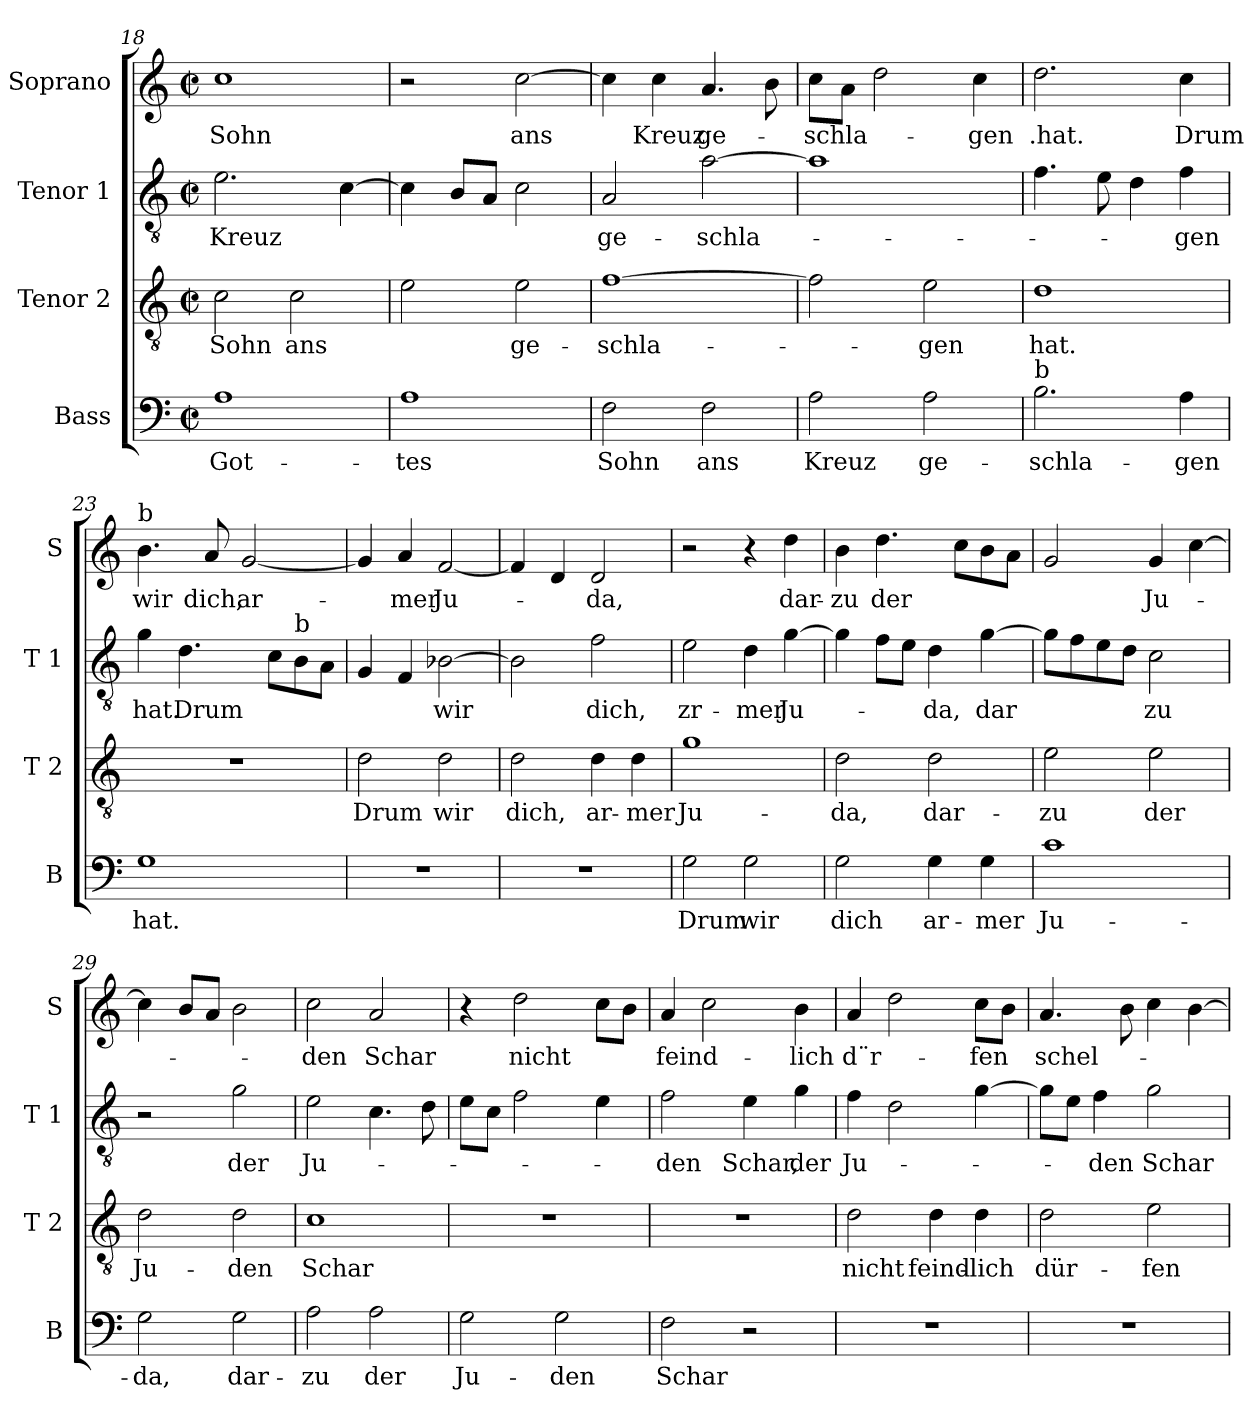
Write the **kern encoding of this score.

**kern	**text	**kern	**text	**kern	**text	**kern	**text
*part4	*part4	*part3	*part3	*part2	*part2	*part1	*part1
*staff4	*staff4	*staff3	*staff3	*staff2	*staff2	*staff1	*staff1
*I"Bass	*	*I"Tenor 2	*	*I"Tenor 1	*	*I"Soprano	*
*I'B	*	*I'T 2	*	*I'T 1	*	*I'S	*
*clefF4	*	*clefGv2	*	*clefGv2	*	*clefG2	*
*k[]	*	*k[]	*	*k[]	*	*k[]	*
*C:	*	*C:	*	*C:	*	*C:	*
*M2/2	*	*M2/2	*	*M2/2	*	*M2/2	*
*met(c|)	*	*met(c|)	*	*met(c|)	*	*met(c|)	*
=18	=18	=18	=18	=18	=18	=18	=18
!	!LO:LY:b	!	!LO:LY:b	!	!LO:LY:b	!	!LO:LY:b
1A	Got-	2c\	Sohn	2.e\	Kreuz	1cc	Sohn
!	!	!	!LO:LY:b	!	!	!	!
.	.	2c\	ans	.	.	.	.
.	.	.	.	[4c\	.	.	.
!!LO:LB:g=z
=19	=19	=19	=19	=19	=19	=19	=19
!	!LO:LY:b	!	!	!	!	!	!
1A	-tes	2e\	.	4c\]	.	2r	.
.	.	.	.	8B/L	.	.	.
.	.	.	.	8A/J	.	.	.
!	!	!	!LO:LY:b	!	!	!	!LO:LY:b
.	.	2e\	ge-	2c\	.	[2cc\	ans
=20	=20	=20	=20	=20	=20	=20	=20
!	!LO:LY:b	!	!LO:LY:b	!	!LO:LY:b	!	!
2F\	Sohn	[1f	-schla-	2A/	ge-	4cc\]	.
!	!	!	!	!	!	!	!LO:LY:b
.	.	.	.	.	.	4cc\	Kreuz
!	!LO:LY:b	!	!	!	!LO:LY:b	!	!LO:LY:b
2F\	ans	.	.	[2a\	-schla-	4.a/	ge-
.	.	.	.	.	.	8b\	.
=21	=21	=21	=21	=21	=21	=21	=21
!	!LO:LY:b	!	!	!	!	!	!LO:LY:b
2A\	Kreuz	2f\]	.	1a]	.	8cc\L	-schla-
.	.	.	.	.	.	8a\J	.
.	.	.	.	.	.	2dd\	.
!	!LO:LY:b	!	!LO:LY:b	!	!	!	!
2A\	ge-	2e\	-gen	.	.	.	.
!	!	!	!	!	!	!	!LO:LY:b
.	.	.	.	.	.	4cc\	-gen
=22	=22	=22	=22	=22	=22	=22	=22
!LO:TX:a:t=b	!	!	!	!	!	!	!
!	!LO:LY:b	!	!LO:LY:b	!	!	!	!LO:LY:b
2.B\	-schla-	1d	hat.	4.f\	.	2.dd\	.hat.
.	.	.	.	8e\	.	.	.
.	.	.	.	4d\	.	.	.
!	!LO:LY:b	!	!	!	!LO:LY:b	!	!LO:LY:b
4A\	-gen	.	.	4f\	-gen	4cc\	Drum
=23	=23	=23	=23	=23	=23	=23	=23
!	!	!	!	!	!	!LO:TX:a:t=b	!
!	!LO:LY:b	!	!	!	!LO:LY:b	!	!LO:LY:b
1G	hat.	1r	.	4g\	hat.	4.b\	wir
!	!	!	!	!	!LO:LY:b	!	!
.	.	.	.	4.d\	Drum	.	.
!	!	!	!	!	!	!	!LO:LY:b
.	.	.	.	.	.	8a/	dich,
!	!	!	!	!	!	!	!LO:LY:b
.	.	.	.	.	.	[2g/	ar-
.	.	.	.	8c\L	.	.	.
!	!	!	!	!LO:TX:a:t=b	!	!	!
.	.	.	.	8B\	.	.	.
.	.	.	.	8A\J	.	.	.
=24	=24	=24	=24	=24	=24	=24	=24
!	!	!	!LO:LY:b	!	!	!	!
1r	.	2d\	Drum	4G/	.	4g/]	.
!	!	!	!	!	!	!	!LO:LY:b
.	.	.	.	4F/	.	4a/	-mer
!	!	!	!LO:LY:b	!	!LO:LY:b	!	!LO:LY:b
.	.	2d\	wir	[2B-X\	wir	[2f/	Ju-
!!LO:LB:g=z
=25	=25	=25	=25	=25	=25	=25	=25
!	!	!	!LO:LY:b	!	!	!	!
1r	.	2d\	dich,	2B-\]	.	4f/]	.
.	.	.	.	.	.	4d/	.
!	!	!	!LO:LY:b	!	!LO:LY:b	!	!LO:LY:b
.	.	4d\	ar-	2f\	dich,	2d/	-da,
!	!	!	!LO:LY:b	!	!	!	!
.	.	4d\	-mer	.	.	.	.
=26	=26	=26	=26	=26	=26	=26	=26
!	!LO:LY:b	!	!LO:LY:b	!	!LO:LY:b	!	!
2G\	Drum	1g	Ju-	2e\	zr-	2r	.
!	!LO:LY:b	!	!	!	!LO:LY:b	!	!
2G\	wir	.	.	4d\	-mer	4r	.
!	!	!	!	!	!LO:LY:b	!	!LO:LY:b
.	.	.	.	[4g\	Ju-	4dd\	dar-
=27	=27	=27	=27	=27	=27	=27	=27
!	!LO:LY:b	!	!LO:LY:b	!	!	!	!LO:LY:b
2G\	dich	2d\	-da,	4g\]	.	4b\	-zu
!	!	!	!	!	!	!	!LO:LY:b
.	.	.	.	8f\L	.	4.dd\	der
.	.	.	.	8e\J	.	.	.
!	!LO:LY:b	!	!LO:LY:b	!	!LO:LY:b	!	!
4G\	ar-	2d\	dar-	4d\	-da,	.	.
.	.	.	.	.	.	8cc\L	.
!	!LO:LY:b	!	!	!	!LO:LY:b	!	!
4G\	-mer	.	.	[4g\	dar	8b\	.
.	.	.	.	.	.	8a\J	.
=28	=28	=28	=28	=28	=28	=28	=28
!	!LO:LY:b	!	!LO:LY:b	!	!	!	!
1c	Ju-	2e\	-zu	8g\L]	.	2g/	.
.	.	.	.	8f\	.	.	.
.	.	.	.	8e\	.	.	.
.	.	.	.	8d\J	.	.	.
!	!	!	!LO:LY:b	!	!LO:LY:b	!	!LO:LY:b
.	.	2e\	der	2c\	zu	4g/	Ju-
.	.	.	.	.	.	[4cc\	.
=29	=29	=29	=29	=29	=29	=29	=29
!	!LO:LY:b	!	!LO:LY:b	!	!	!	!
2G\	-da,	2d\	Ju-	2r	.	4cc\]	.
.	.	.	.	.	.	8b/L	.
.	.	.	.	.	.	8a/J	.
!	!LO:LY:b	!	!LO:LY:b	!	!LO:LY:b	!	!
2G\	dar-	2d\	-den	2g\	der	2b\	.
=30	=30	=30	=30	=30	=30	=30	=30
!	!LO:LY:b	!	!LO:LY:b	!	!LO:LY:b	!	!LO:LY:b
2A\	-zu	1c	Schar	2e\	Ju-	2cc\	-den
!	!LO:LY:b	!	!	!	!	!	!LO:LY:b
2A\	der	.	.	4.c\	.	2a/	Schar
.	.	.	.	8d\	.	.	.
!!LO:PB:g=z
=31	=31	=31	=31	=31	=31	=31	=31
!	!LO:LY:b	!	!	!	!	!	!
2G\	Ju-	1r	.	8e\L	.	4r	.
.	.	.	.	8c\J	.	.	.
!	!	!	!	!	!	!	!LO:LY:b
.	.	.	.	2f\	.	2dd\	nicht
!	!LO:LY:b	!	!	!	!	!	!
2G\	-den	.	.	.	.	.	.
.	.	.	.	4e\	.	8cc\L	.
.	.	.	.	.	.	8b\J	.
=32	=32	=32	=32	=32	=32	=32	=32
!	!LO:LY:b	!	!	!	!LO:LY:b	!	!LO:LY:b
2F\	Schar	1r	.	2f\	-den	4a/	feind-
.	.	.	.	.	.	2cc\	.
!	!	!	!	!	!LO:LY:b	!	!
2r	.	.	.	4e\	Schar,	.	.
!	!	!	!	!	!LO:LY:b	!	!LO:LY:b
.	.	.	.	4g\	der	4b\	-lich
=33	=33	=33	=33	=33	=33	=33	=33
!	!	!	!LO:LY:b	!	!LO:LY:b	!	!LO:LY:b
1r	.	2d\	nicht	4f\	Ju-	4a/	d¨r-
.	.	.	.	2d\	.	2dd\	.
!	!	!	!LO:LY:b	!	!	!	!
.	.	4d\	feind-	.	.	.	.
!	!	!	!LO:LY:b	!	!	!	!LO:LY:b
.	.	4d\	-lich	[4g\	.	8cc\L	-fen
.	.	.	.	.	.	8b\J	.
=34	=34	=34	=34	=34	=34	=34	=34
!	!	!	!LO:LY:b	!	!	!	!LO:LY:b
1r	.	2d\	dür-	8g\L]	.	4.a/	schel-
.	.	.	.	8e\J	.	.	.
!	!	!	!	!	!LO:LY:b	!	!
.	.	.	.	4f\	-den	.	.
.	.	.	.	.	.	8b\	.
!	!	!	!LO:LY:b	!	!LO:LY:b	!	!
.	.	2e\	-fen	2g\	Schar	4cc\	.
.	.	.	.	.	.	[4b\	.
=	=	=	=	=	=	=	=
*-	*-	*-	*-	*-	*-	*-	*-
